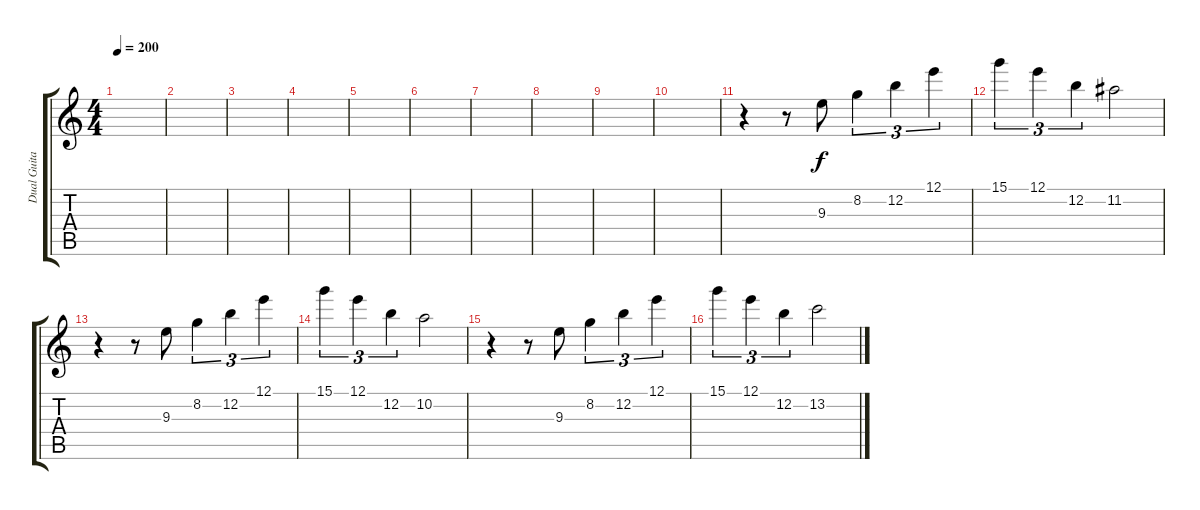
\track ("Dual Guitar Right" "Dual Guita") {instrument distortionguitar}
\staff {score tabs}
\tuning (E4 B3 G3 D3 A2 E2) {hide}
\ts (4 4)
\tempo 200
\clef g2
\ks c
|
|
|
|
|
|
|
|
|
|
r.4 r.8 9.3.8 8.2.4{tu (3 2)} 12.2.4{tu (3 2)} 12.1.4{tu (3 2)} |
15.1.4{tu (3 2)} 12.1.4{tu (3 2)} 12.2.4{tu (3 2)} 11.2.2 |
r.4 r.8 9.3.8 8.2.4{tu (3 2)} 12.2.4{tu (3 2)} 12.1.4{tu (3 2)} |
15.1.4{tu (3 2)} 12.1.4{tu (3 2)} 12.2.4{tu (3 2)} 10.2.2 |
r.4 r.8 9.3.8 8.2.4{tu (3 2)} 12.2.4{tu (3 2)} 12.1.4{tu (3 2)} |
15.1.4{tu (3 2)} 12.1.4{tu (3 2)} 12.2.4{tu (3 2)} 13.2.2
